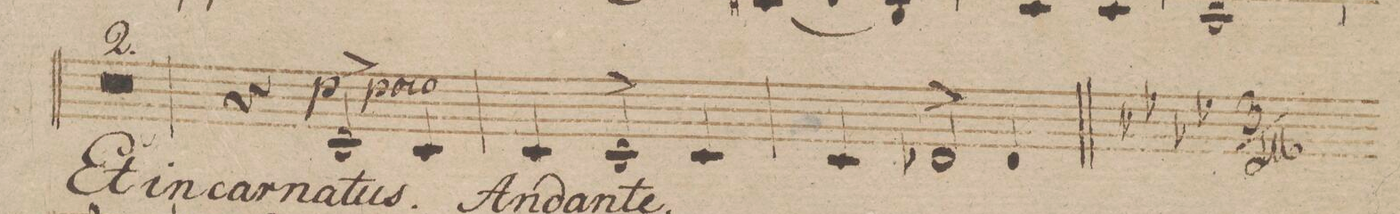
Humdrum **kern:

**kern	**dynam
*I"Violino 1mo	*
*clefG2	*
*k[b-]	*
*met(c|)	*
*M2/2	*
0r	.
=71	=71
=72	=72
4r	.
2c^>/	p
4c/	.
=73	=73
4c/	.
2c^>/	.
4c/	.
=74	=74
4c/	.
2d-X^>/	.
4d-/	.
=75||	=75||
*k[b-e-a-d-]	*
*M3/4	*
*-	*-
